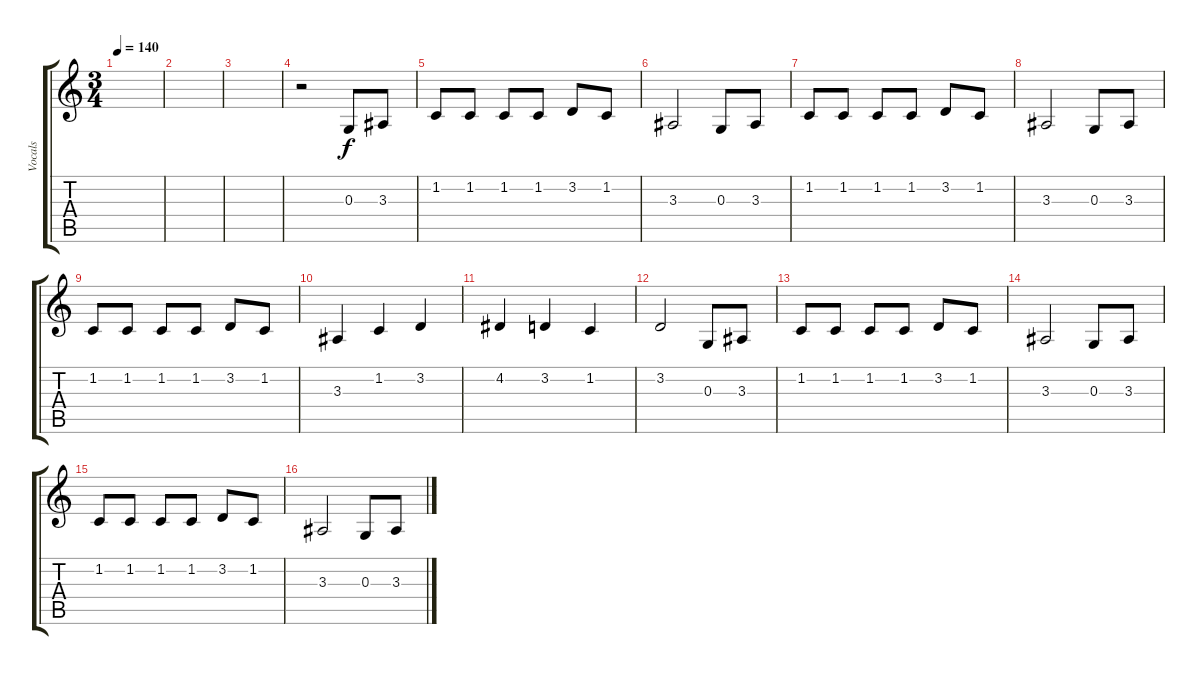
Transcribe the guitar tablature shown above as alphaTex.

\track ("Vocals" "Vocals") {instrument flute}
\staff {score tabs}
\tuning (E4 B3 G3 D3 A2 E2) {hide}
\ts (3 4)
\tempo 140
\clef g2
\ks c
|
|
|
r.2 0.3.8 3.3.8 |
1.2.8 1.2.8 1.2.8 1.2.8 3.2.8 1.2.8 |
3.3.2 0.3.8 3.3.8 |
1.2.8 1.2.8 1.2.8 1.2.8 3.2.8 1.2.8 |
3.3.2 0.3.8 3.3.8 |
1.2.8 1.2.8 1.2.8 1.2.8 3.2.8 1.2.8 |
3.3.4 1.2.4 3.2.4 |
4.2.4 3.2.4 1.2.4 |
3.2.2 0.3.8 3.3.8 |
1.2.8 1.2.8 1.2.8 1.2.8 3.2.8 1.2.8 |
3.3.2 0.3.8 3.3.8 |
1.2.8 1.2.8 1.2.8 1.2.8 3.2.8 1.2.8 |
3.3.2 0.3.8 3.3.8
